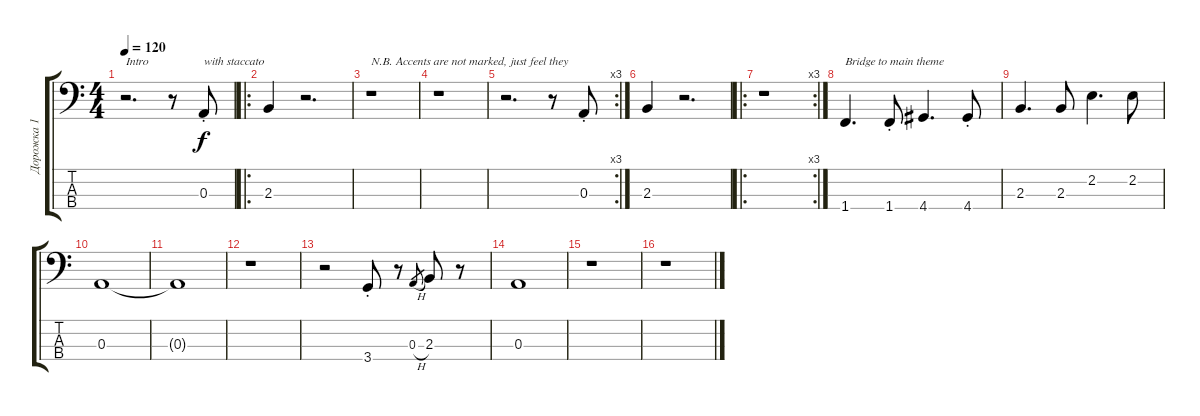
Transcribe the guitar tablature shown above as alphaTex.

\track ("Дорожка 1" "Дорожка 1") {instrument electricbassfinger}
\staff {score tabs}
\tuning (G2 D2 A1 E1) {hide}
\ts (4 4)
\tempo 120
\clef f4
\ks c
r.2{d txt "Intro" dy f instrument electricbassfinger} r.8 0.3{st}.8{txt "with staccato"} |
\ro
2.3.4 r.2{d} |
r.1{txt "N.B. Accents are not marked, just feel they"} |
r.1 |
\rc 3
r.2{d} r.8 0.3{st}.8 |
2.3.4 r.2{d} |
\ro
\rc 3
r.1 |
1.4.4{d txt "Bridge to main theme"} 1.4{st}.8 4.4.4{d} 4.4{st}.8 |
2.3.4{d} 2.3.8 2.2.4{d} 2.2.8 |
0.3.1 |
0.3{t}.1 |
r.1 |
r.2 3.4{st}.8 r.8 0.3{h}.8{gr} 2.3.8 r.8 |
0.3.1 |
r.1 |
r.1
